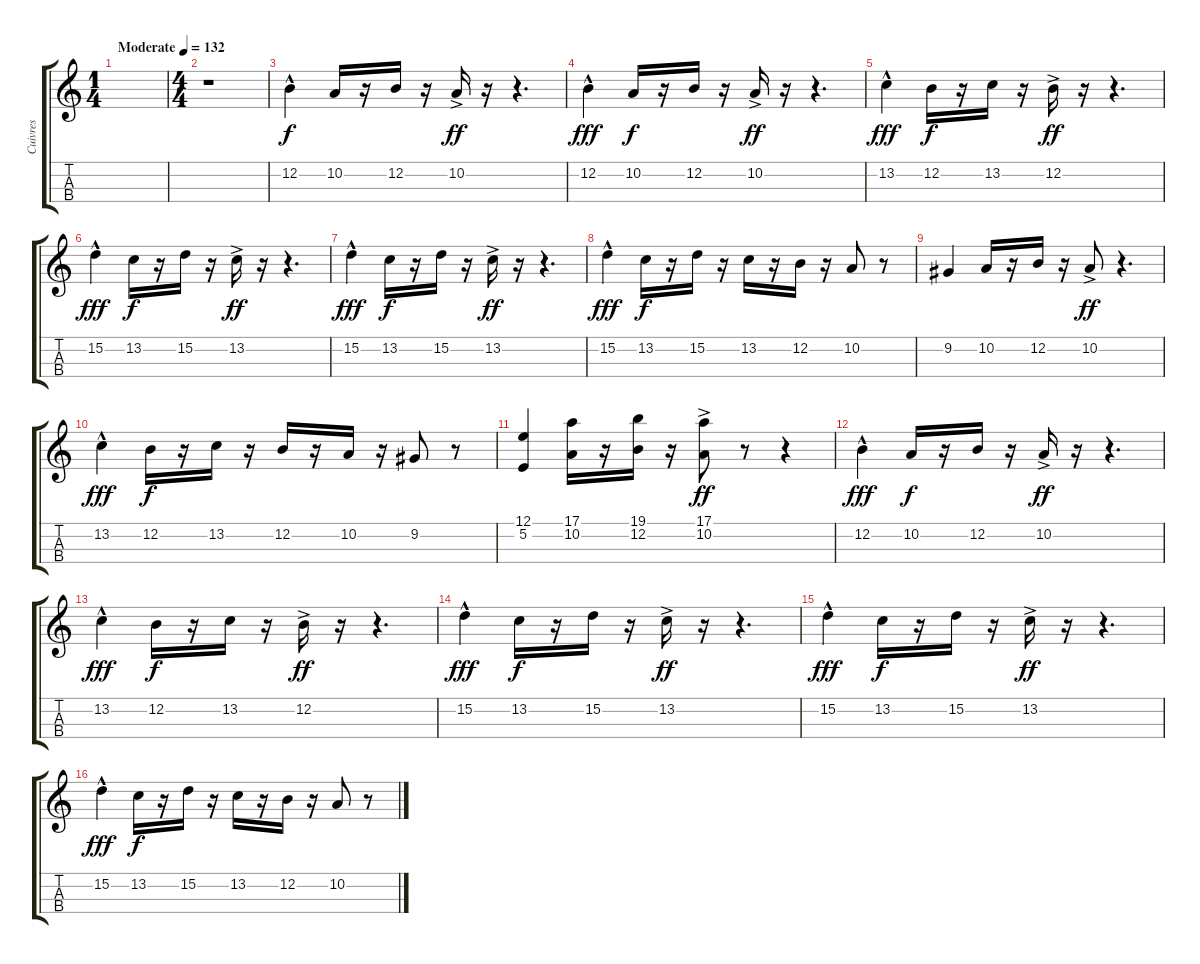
\track ("Cuivres" "Cuivres") {instrument trombone}
\staff {score tabs}
\tuning (E4 B3 G3 D3) {hide}
\ts (1 4)
\tempo (132 "Moderate")
\clef g2
\ks c
|
\ts (4 4)
r.1 |
12.2{hac}.4 10.2.16{dy f} r.16 12.2.16 r.16 10.2{ac}.16{dy ff} r.16 r.4{d} |
12.2{hac}.4{dy fff} 10.2.16{dy f} r.16 12.2.16 r.16 10.2{ac}.16{dy ff} r.16 r.4{d} |
13.2{hac}.4{dy fff} 12.2.16{dy f} r.16 13.2.16 r.16 12.2{ac}.16{dy ff} r.16 r.4{d} |
15.2{hac}.4{dy fff} 13.2.16{dy f} r.16 15.2.16 r.16 13.2{ac}.16{dy ff} r.16 r.4{d} |
15.2{hac}.4{dy fff} 13.2.16{dy f} r.16 15.2.16 r.16 13.2{ac}.16{dy ff} r.16 r.4{d} |
15.2{hac}.4{dy fff} 13.2.16{dy f} r.16 15.2.16 r.16 13.2.16 r.16 12.2.16 r.16 10.2.8 r.8 |
9.2.4 10.2.16 r.16 12.2.16 r.16 10.2{ac}.8{dy ff} r.4{d} |
13.2{hac}.4{dy fff} 12.2.16{dy f} r.16 13.2.16 r.16 12.2.16 r.16 10.2.16 r.16 9.2.8 r.8 |
(12.1 5.2).4 (17.1 10.2).16 r.16 (19.1 12.2).16 r.16 (17.1 10.2{ac}).8{dy ff} r.8 r.4 |
12.2{hac}.4{dy fff} 10.2.16{dy f} r.16 12.2.16 r.16 10.2{ac}.16{dy ff} r.16 r.4{d} |
13.2{hac}.4{dy fff} 12.2.16{dy f} r.16 13.2.16 r.16 12.2{ac}.16{dy ff} r.16 r.4{d} |
15.2{hac}.4{dy fff} 13.2.16{dy f} r.16 15.2.16 r.16 13.2{ac}.16{dy ff} r.16 r.4{d} |
15.2{hac}.4{dy fff} 13.2.16{dy f} r.16 15.2.16 r.16 13.2{ac}.16{dy ff} r.16 r.4{d} |
15.2{hac}.4{dy fff} 13.2.16{dy f} r.16 15.2.16 r.16 13.2.16 r.16 12.2.16 r.16 10.2.8 r.8
